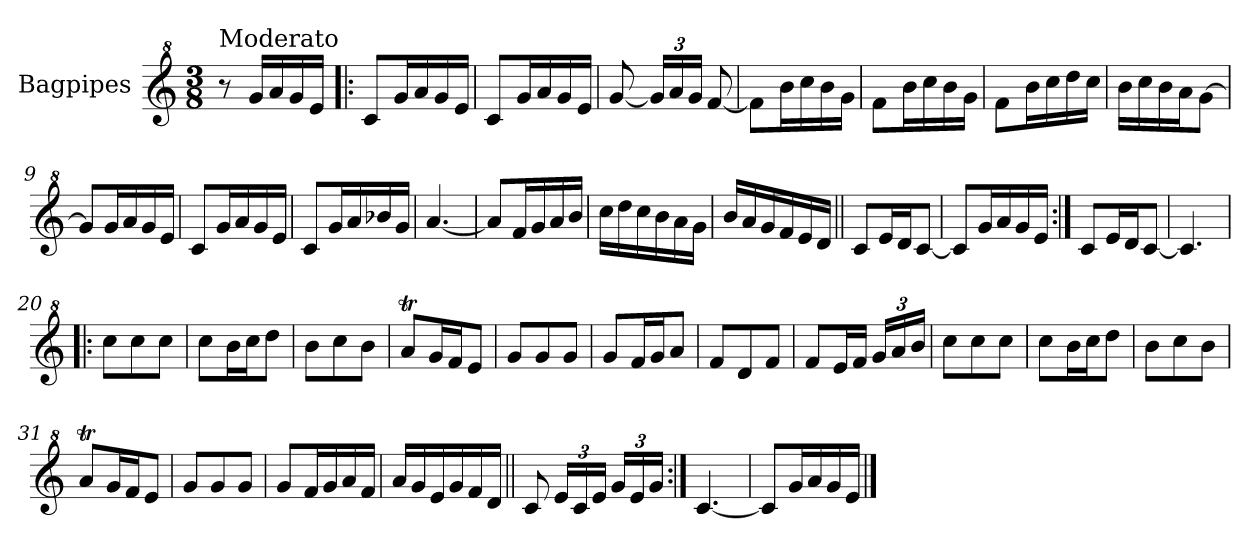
**kern
*part1
*staff1
*I"Bagpipes
*I'Bag
*clefG^2
*ITrd1c2
*k[b-e-]
*B-:
*M3/8
=1
!LO:TX:a:t=Moderato
8r
16ff/LL
16gg/
16ff/
16dd/JJ
=2!|:
8b-/L
16ff/L
16gg/
16ff/
16dd/JJ
=3
8b-/L
16ff/L
16gg/
16ff/
16dd/JJ
=4
[8ff/
*Xbrackettup
24ff/LL]
24gg/
24ff/JJ
[8ee-/
=5
8ee-\L]
16aa\L
16bb-\
16aa\
16ff\JJ
=6
8ee-\L
16aa\L
16bb-\
16aa\
16ff\JJ
=7
8ee-\L
16aa\L
16bb-\
16ccc\
16bb-\JJ
=8
16aa\LL
16bb-\
16aa\
16gg\J
[8ff\J
!!LO:LB:g=z
=9
8ff/L]
16ff/L
16gg/
16ff/
16dd/JJ
=10
8b-/L
16ff/L
16gg/
16ff/
16dd/JJ
=11
8b-/L
16ff/L
16gg/
16aa-X/
16ff/JJ
=12
[4.gg/
=13
8gg/L]
16ee-/L
16ff/
16gg/
16aa/JJ
=14
16bb-\LL
16ccc\
16bb-\
16aa\
16gg\
16ff\JJ
=15
16aa/LL
16gg/
16ff/
16ee-/
16dd/
16cc/JJ
=16||
8b-/L
16dd/L
16cc/J
[8b-/J
=17
8b-/L]
16ff/L
16gg/
16ff/
16dd/JJ
!!LO:LB:g=z
=18:|!
8b-/L
16dd/L
16cc/J
[8b-/J
=19
4.b-/]
=20!|:
8bb-\L
8bb-\
8bb-\J
=21
8bb-\L
16aa\L
16bb-\J
8ccc\J
=22
8aa\L
8bb-\
8aa\J
=23
8ggT/L
16ff/L
16ee-/J
8dd/J
=24
8ff/L
8ff/
8ff/J
=25
8ff/L
16ee-/L
16ff/J
8gg/J
=26
8ee-/L
8cc/
8ee-/J
=27
8ee-/L
16dd/L
16ee-/JJ
24ff/LL
24gg/
24aa/JJ
=28
8bb-\L
8bb-\
8bb-\J
!!LO:LB:g=z
=29
8bb-\L
16aa\L
16bb-\J
8ccc\J
=30
8aa\L
8bb-\
8aa\J
=31
8ggT/L
16ff/L
16ee-/J
8dd/J
=32
8ff/L
8ff/
8ff/J
=33
8ff/L
16ee-/L
16ff/
16gg/
16ee-/JJ
=34
16gg/LL
16ff/
16dd/
16ff/
16ee-/
16cc/JJ
=35||
8b-/
24dd/LL
24b-/
24dd/JJ
24ff/LL
24dd/
24ff/JJ
=36:|!
[4.b-/
=37
8b-/L]
16ff/L
16gg/
16ff/
16dd/JJ
==
*-
